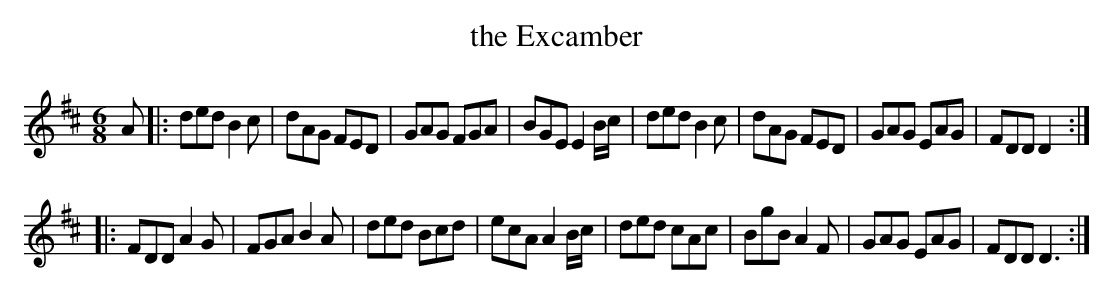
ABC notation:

X:1
T:the Excamber
M:6/8
K:D
A|:\
ded B2c| dAG FED| GAG FGA| BGE E2B/c/| \
ded B2c| dAG FED| GAG EAG| FDD D2:|
|:FDD A2G| FGA B2A| ded Bcd| ecA A2B/c/|\
ded cAc| BgB A2F| GAG EAG| FDD D3:|
